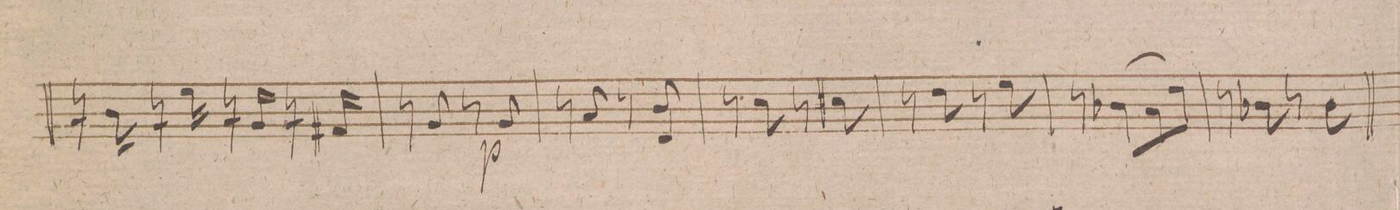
**kern	**dynam
*I"Violino 1mo	*
*clefG2	*
*k[f#]	*
*M2/4	*
16r	.
16b\	.
16r	.
16ee\	.
16r	.
16g/	.
16r	.
16f#X/	.
=114	=114
8r	.
8g/	.
8r	p
8g/	.
=115	=115
8r	.
8a/	.
8r	.
8b/ 8d/	.
=116	=116
8r	.
8cc\	.
8r	.
8cc#X\	.
=117	=117
8r	.
8dd\	.
8r	.
8ee\	.
=118	=118
8r	.
(>8b-X\L	.
8a/	.
8dd\J)	.
=119	=119
8r	.
8b-X\	.
8r	.
8b-\	.
=120	=120
*-	*-
